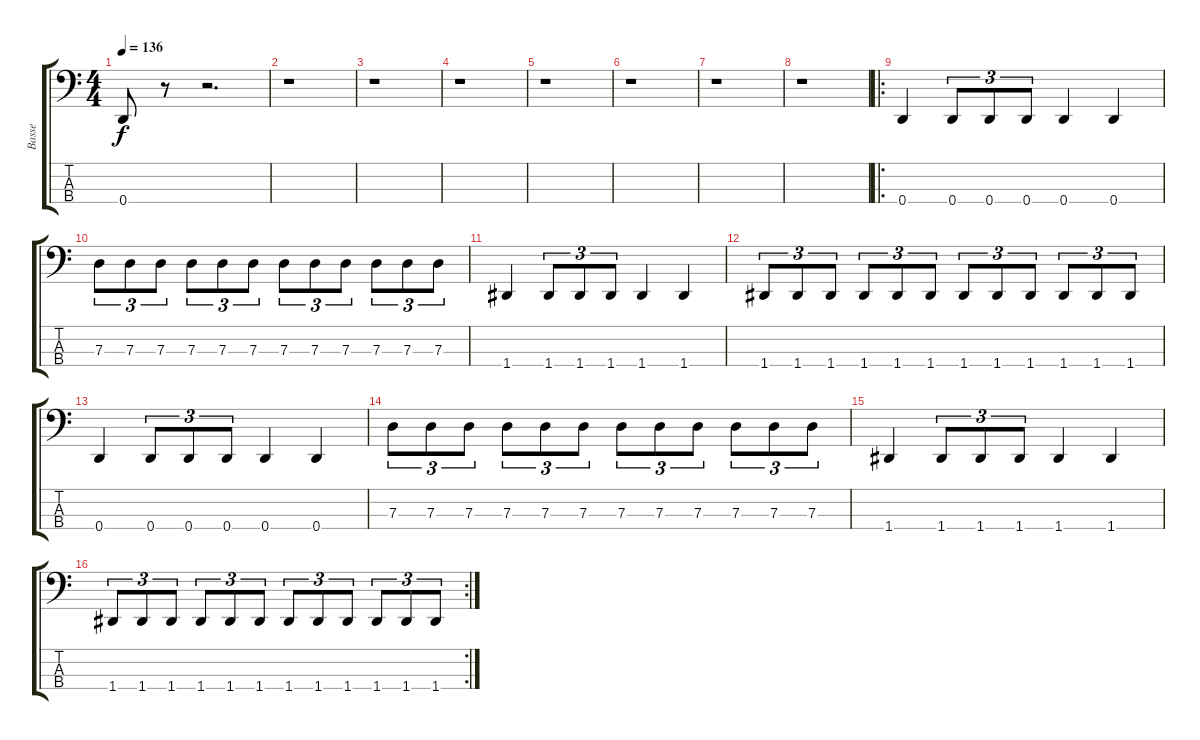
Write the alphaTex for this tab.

\track ("Basse" "Basse") {instrument electricbassfinger}
\staff {score tabs}
\tuning (F2 C2 G1 D1) {hide}
\ts (4 4)
\tempo 136
\clef f4
\ks c
0.4.8{dy f} r.8 r.2{d} |
r.1 |
r.1 |
r.1 |
r.1 |
r.1 |
r.1 |
r.1 |
\ro
0.4.4 0.4.8{tu (3 2)} 0.4.8{tu (3 2)} 0.4.8{tu (3 2)} 0.4.4 0.4.4 |
7.3.8{tu (3 2)} 7.3.8{tu (3 2)} 7.3.8{tu (3 2)} 7.3.8{tu (3 2)} 7.3.8{tu (3 2)} 7.3.8{tu (3 2)} 7.3.8{tu (3 2)} 7.3.8{tu (3 2)} 7.3.8{tu (3 2)} 7.3.8{tu (3 2)} 7.3.8{tu (3 2)} 7.3.8{tu (3 2)} |
1.4.4 1.4.8{tu (3 2)} 1.4.8{tu (3 2)} 1.4.8{tu (3 2)} 1.4.4 1.4.4 |
1.4.8{tu (3 2)} 1.4.8{tu (3 2)} 1.4.8{tu (3 2)} 1.4.8{tu (3 2)} 1.4.8{tu (3 2)} 1.4.8{tu (3 2)} 1.4.8{tu (3 2)} 1.4.8{tu (3 2)} 1.4.8{tu (3 2)} 1.4.8{tu (3 2)} 1.4.8{tu (3 2)} 1.4.8{tu (3 2)} |
0.4.4 0.4.8{tu (3 2)} 0.4.8{tu (3 2)} 0.4.8{tu (3 2)} 0.4.4 0.4.4 |
7.3.8{tu (3 2)} 7.3.8{tu (3 2)} 7.3.8{tu (3 2)} 7.3.8{tu (3 2)} 7.3.8{tu (3 2)} 7.3.8{tu (3 2)} 7.3.8{tu (3 2)} 7.3.8{tu (3 2)} 7.3.8{tu (3 2)} 7.3.8{tu (3 2)} 7.3.8{tu (3 2)} 7.3.8{tu (3 2)} |
1.4.4 1.4.8{tu (3 2)} 1.4.8{tu (3 2)} 1.4.8{tu (3 2)} 1.4.4 1.4.4 |
\rc 2
1.4.8{tu (3 2)} 1.4.8{tu (3 2)} 1.4.8{tu (3 2)} 1.4.8{tu (3 2)} 1.4.8{tu (3 2)} 1.4.8{tu (3 2)} 1.4.8{tu (3 2)} 1.4.8{tu (3 2)} 1.4.8{tu (3 2)} 1.4.8{tu (3 2)} 1.4.8{tu (3 2)} 1.4.8{tu (3 2)}
